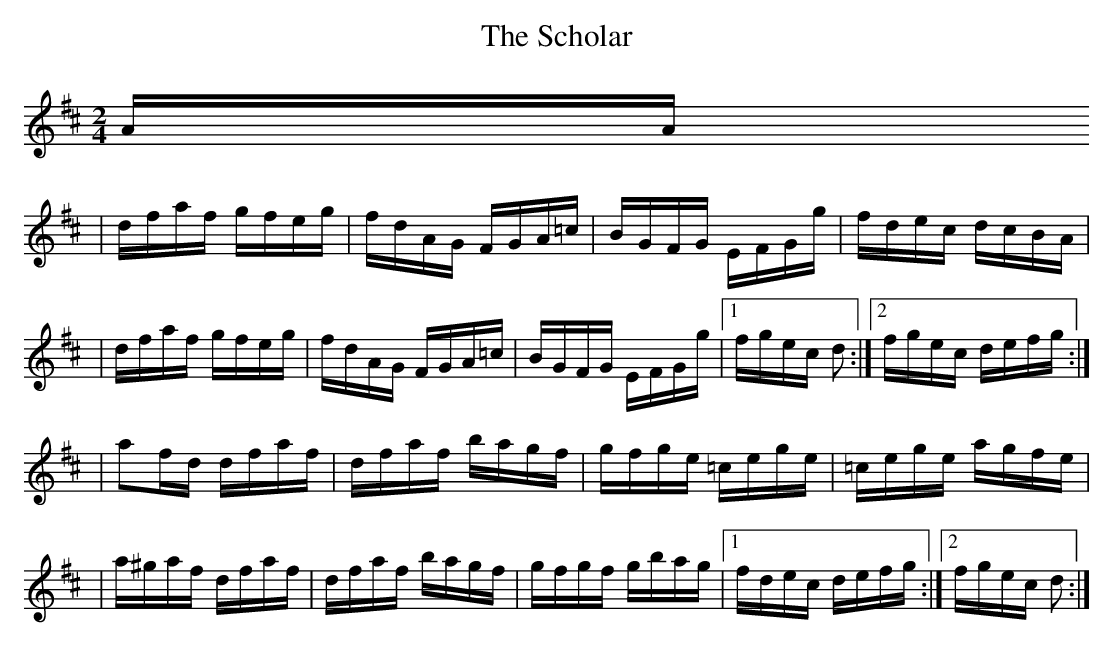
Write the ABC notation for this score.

X:1
T: The Scholar
M: 2/4
L: 1/16
K: D
AA
| dfaf gfeg | fdAG FGA=c | BGFG EFGg | fdec dcBA |
| dfaf gfeg | fdAG FGA=c | BGFG EFGg |1 fgec d2 :|2 fgec defg :|
| a2fd dfaf | dfaf bagf | gfge =cege | =cege agfe |
| a^gaf dfaf | dfaf bagf | gfgf gbag |1 fdec defg :|2 fgec d2 :|
